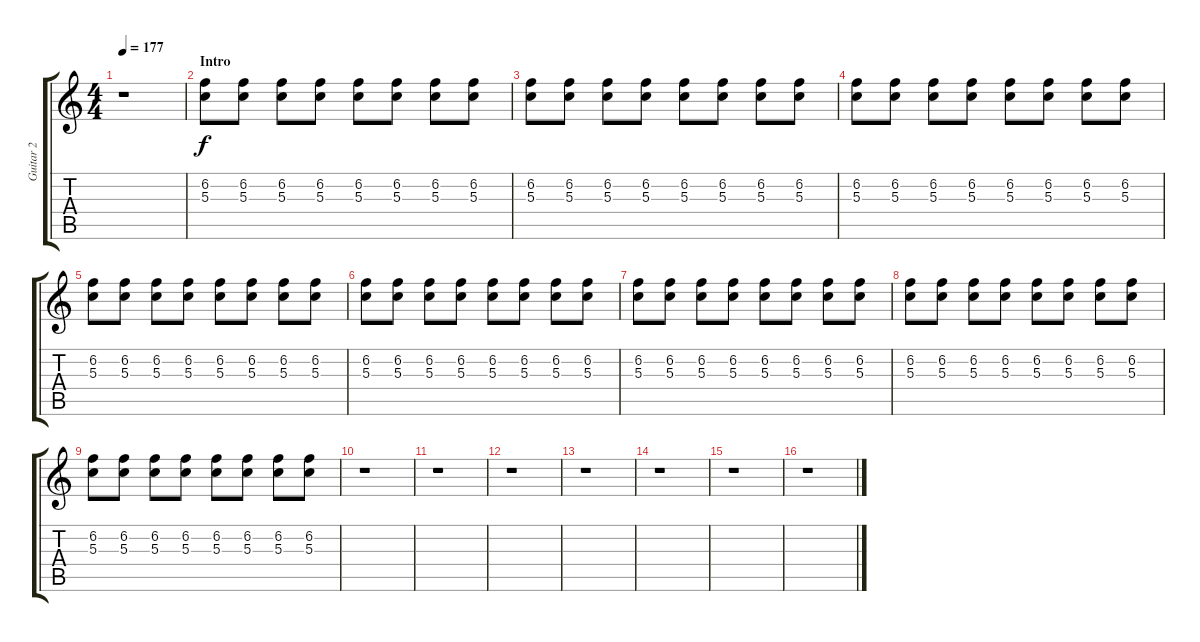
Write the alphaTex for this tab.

\track ("Guitar 2" "Guitar 2") {instrument electricguitarclean}
\staff {score tabs}
\tuning (E4 B3 G3 D3 A2 E2) {hide}
\ts (4 4)
\tempo 177
\clef g2
\ks c
r.1{dy f instrument electricguitarclean} |
\section ("" "Intro")
(6.2 5.3).8 (6.2 5.3).8 (6.2 5.3).8 (6.2 5.3).8 (6.2 5.3).8 (6.2 5.3).8 (6.2 5.3).8 (6.2 5.3).8 |
(6.2 5.3).8 (6.2 5.3).8 (6.2 5.3).8 (6.2 5.3).8 (6.2 5.3).8 (6.2 5.3).8 (6.2 5.3).8 (6.2 5.3).8 |
(6.2 5.3).8 (6.2 5.3).8 (6.2 5.3).8 (6.2 5.3).8 (6.2 5.3).8 (6.2 5.3).8 (6.2 5.3).8 (6.2 5.3).8 |
(6.2 5.3).8 (6.2 5.3).8 (6.2 5.3).8 (6.2 5.3).8 (6.2 5.3).8 (6.2 5.3).8 (6.2 5.3).8 (6.2 5.3).8 |
(6.2 5.3).8 (6.2 5.3).8 (6.2 5.3).8 (6.2 5.3).8 (6.2 5.3).8 (6.2 5.3).8 (6.2 5.3).8 (6.2 5.3).8 |
(6.2 5.3).8 (6.2 5.3).8 (6.2 5.3).8 (6.2 5.3).8 (6.2 5.3).8 (6.2 5.3).8 (6.2 5.3).8 (6.2 5.3).8 |
(6.2 5.3).8 (6.2 5.3).8 (6.2 5.3).8 (6.2 5.3).8 (6.2 5.3).8 (6.2 5.3).8 (6.2 5.3).8 (6.2 5.3).8 |
(6.2 5.3).8 (6.2 5.3).8 (6.2 5.3).8 (6.2 5.3).8 (6.2 5.3).8 (6.2 5.3).8 (6.2 5.3).8 (6.2 5.3).8 |
r.1 |
r.1 |
r.1 |
r.1 |
r.1 |
r.1 |
r.1
